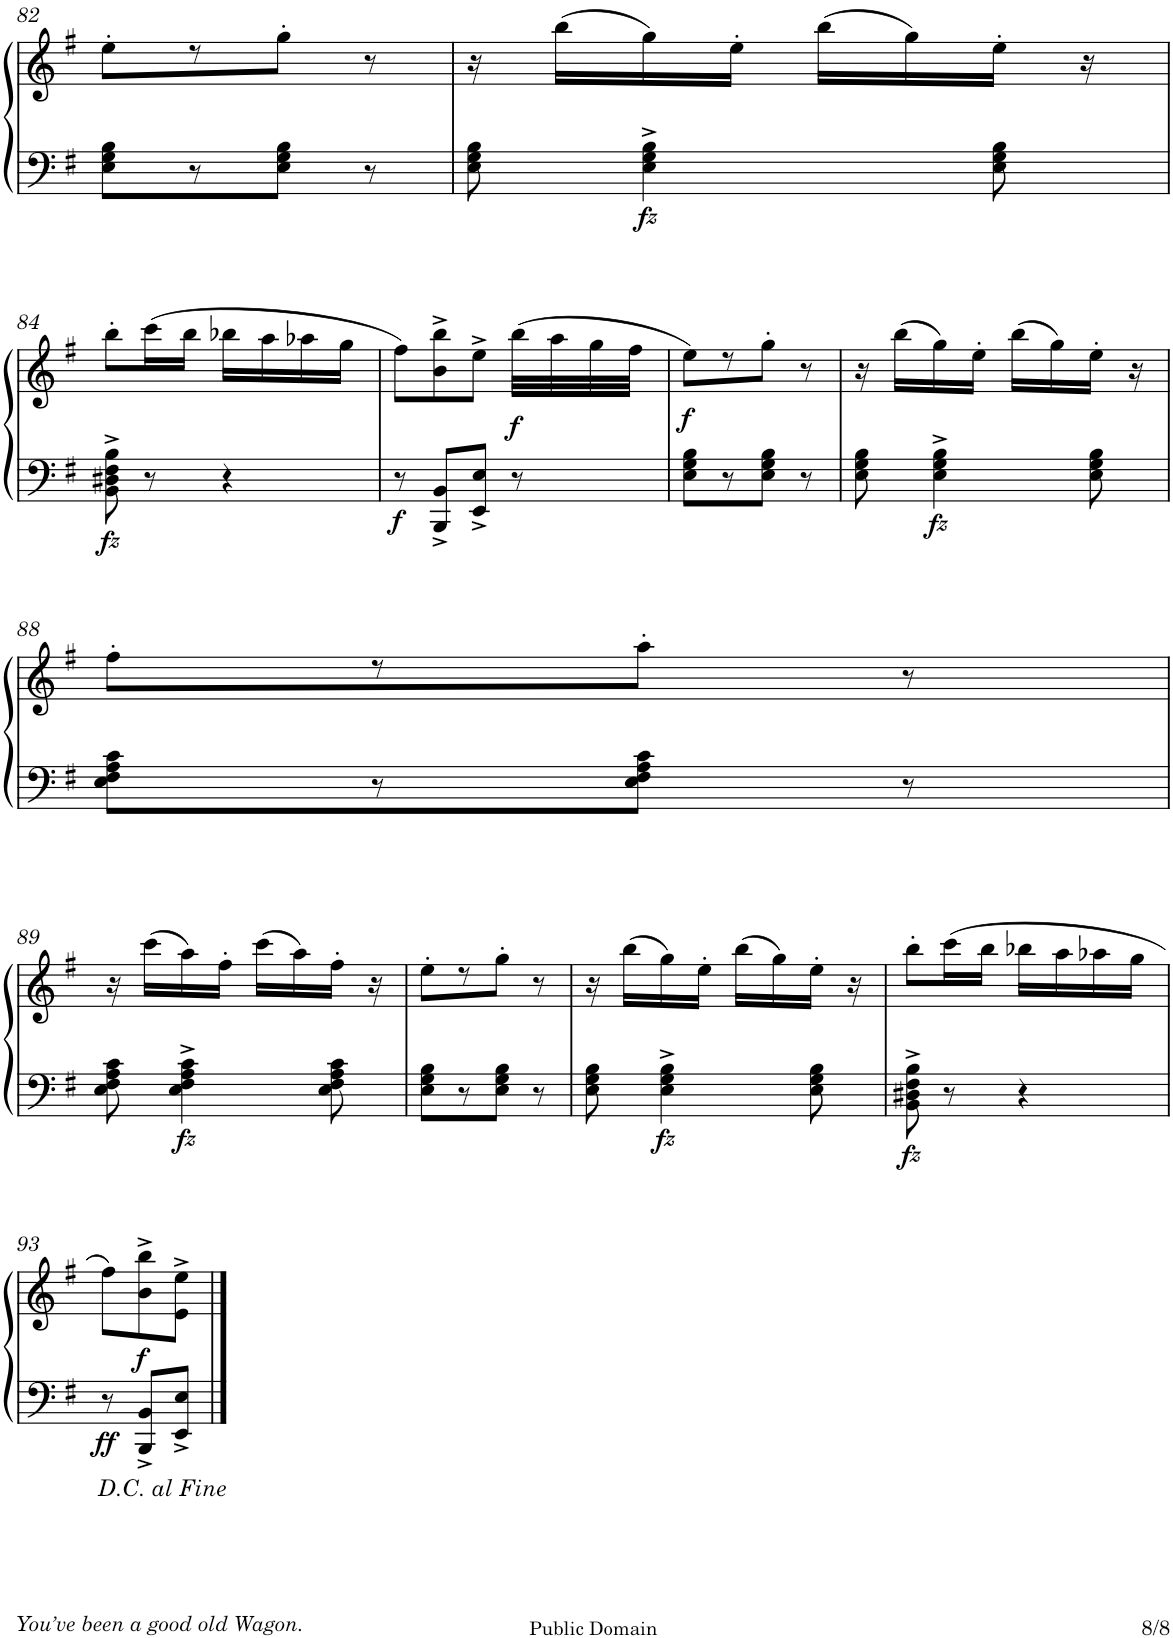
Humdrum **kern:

**kern	**kern	**dynam
*part1	*part1	*part1
*staff2	*staff1	*staff1/2
*I"PIANO.	*	*
*I'Pno	*	*
!!LO:PB:g=z
*clefF4	*clefG2	*
*k[f#]	*k[f#]	*
*M2/4	*M2/4	*
=82	=82	=82
8E\ 8G\ 8B\L	8ee'\L	.
8r	8r	.
8E\ 8G\ 8B\J	8gg'\J	.
8r	8r	.
=83	=83	=83
8E\ 8G\ 8B\	16r	.
.	(>16bb\LL	.
!	!	!LO:DY:b=2
4E\^ 4G\^ 4B\^	16gg\)	fz
.	16ee'\JJ	.
.	(>16bb\LL	.
.	16gg\)	.
8E\ 8G\ 8B\	16ee'\JJ	.
.	16r	.
!!LO:LB:g=z
=84	=84	=84
!	!	!LO:DY:b=2
8BB\^ 8D#X\^ 8F#\^ 8B\^	8bb'\L	fz
8r	(>16ccc\L	.
.	16bb\JJ	.
4r	16bb-X\LL	.
.	16aa\	.
.	16aa-X\	.
.	16gg\JJ	.
=85	=85	=85
!	!	!LO:DY:b=2
8r	8ff#\L)	f
8BBB/^ 8BB/^L	8b\^ 8bb\^	.
8EE/^ 8E/^J	8ee^\J	.
!	!	!LO:DY:b
8r	(>32bb\LLL	f
.	32aa\	.
.	32gg\	.
.	32ff#\JJJ	.
=86	=86	=86
!	!	!LO:DY:b
8E\ 8G\ 8B\L	8ee\L)	f
8r	8r	.
8E\ 8G\ 8B\J	8gg'\J	.
8r	8r	.
=87	=87	=87
8E\ 8G\ 8B\	16r	.
.	(>16bb\LL	.
!	!	!LO:DY:b=2
4E\^ 4G\^ 4B\^	16gg\)	fz
.	16ee'\JJ	.
.	(>16bb\LL	.
.	16gg\)	.
8E\ 8G\ 8B\	16ee'\JJ	.
.	16r	.
!!LO:LB:g=z
=88	=88	=88
8E\ 8F#\ 8A\ 8c\L	8ff#'\L	.
8r	8r	.
8E\ 8F#\ 8A\ 8c\J	8aa'\J	.
8r	8r	.
!!LO:LB:g=z
=89	=89	=89
8E\ 8F#\ 8A\ 8c\	16r	.
.	(>16ccc\LL	.
!	!	!LO:DY:b=2
4E\^ 4F#\^ 4A\^ 4c\^	16aa\)	fz
.	16ff#'\JJ	.
.	(>16ccc\LL	.
.	16aa\)	.
8E\ 8F#\ 8A\ 8c\	16ff#'\JJ	.
.	16r	.
=90	=90	=90
8E\ 8G\ 8B\L	8ee'\L	.
8r	8r	.
8E\ 8G\ 8B\J	8gg'\J	.
8r	8r	.
=91	=91	=91
8E\ 8G\ 8B\	16r	.
.	(>16bb\LL	.
!	!	!LO:DY:b=2
4E\^ 4G\^ 4B\^	16gg\)	fz
.	16ee'\JJ	.
.	(>16bb\LL	.
.	16gg\)	.
8E\ 8G\ 8B\	16ee'\JJ	.
.	16r	.
=92	=92	=92
!	!	!LO:DY:b=2
8BB\^ 8D#X\^ 8F#\^ 8B\^	8bb'\L	fz
8r	(>16ccc\L	.
.	16bb\JJ	.
4r	16bb-X\LL	.
.	16aa\	.
.	16aa-X\	.
.	16gg\JJ	.
!!LO:LB:g=z
=93	=93	=93
!	!	!LO:DY:b=2
8r	8ff#\L)	ff
!	!	!LO:DY:b
8BBB/^ 8BB/^L	8b\^ 8bb\^	f
8EE/^ 8E/^J	8e\^ 8ee\^J	.
==	==	==
*-	*-	*-
